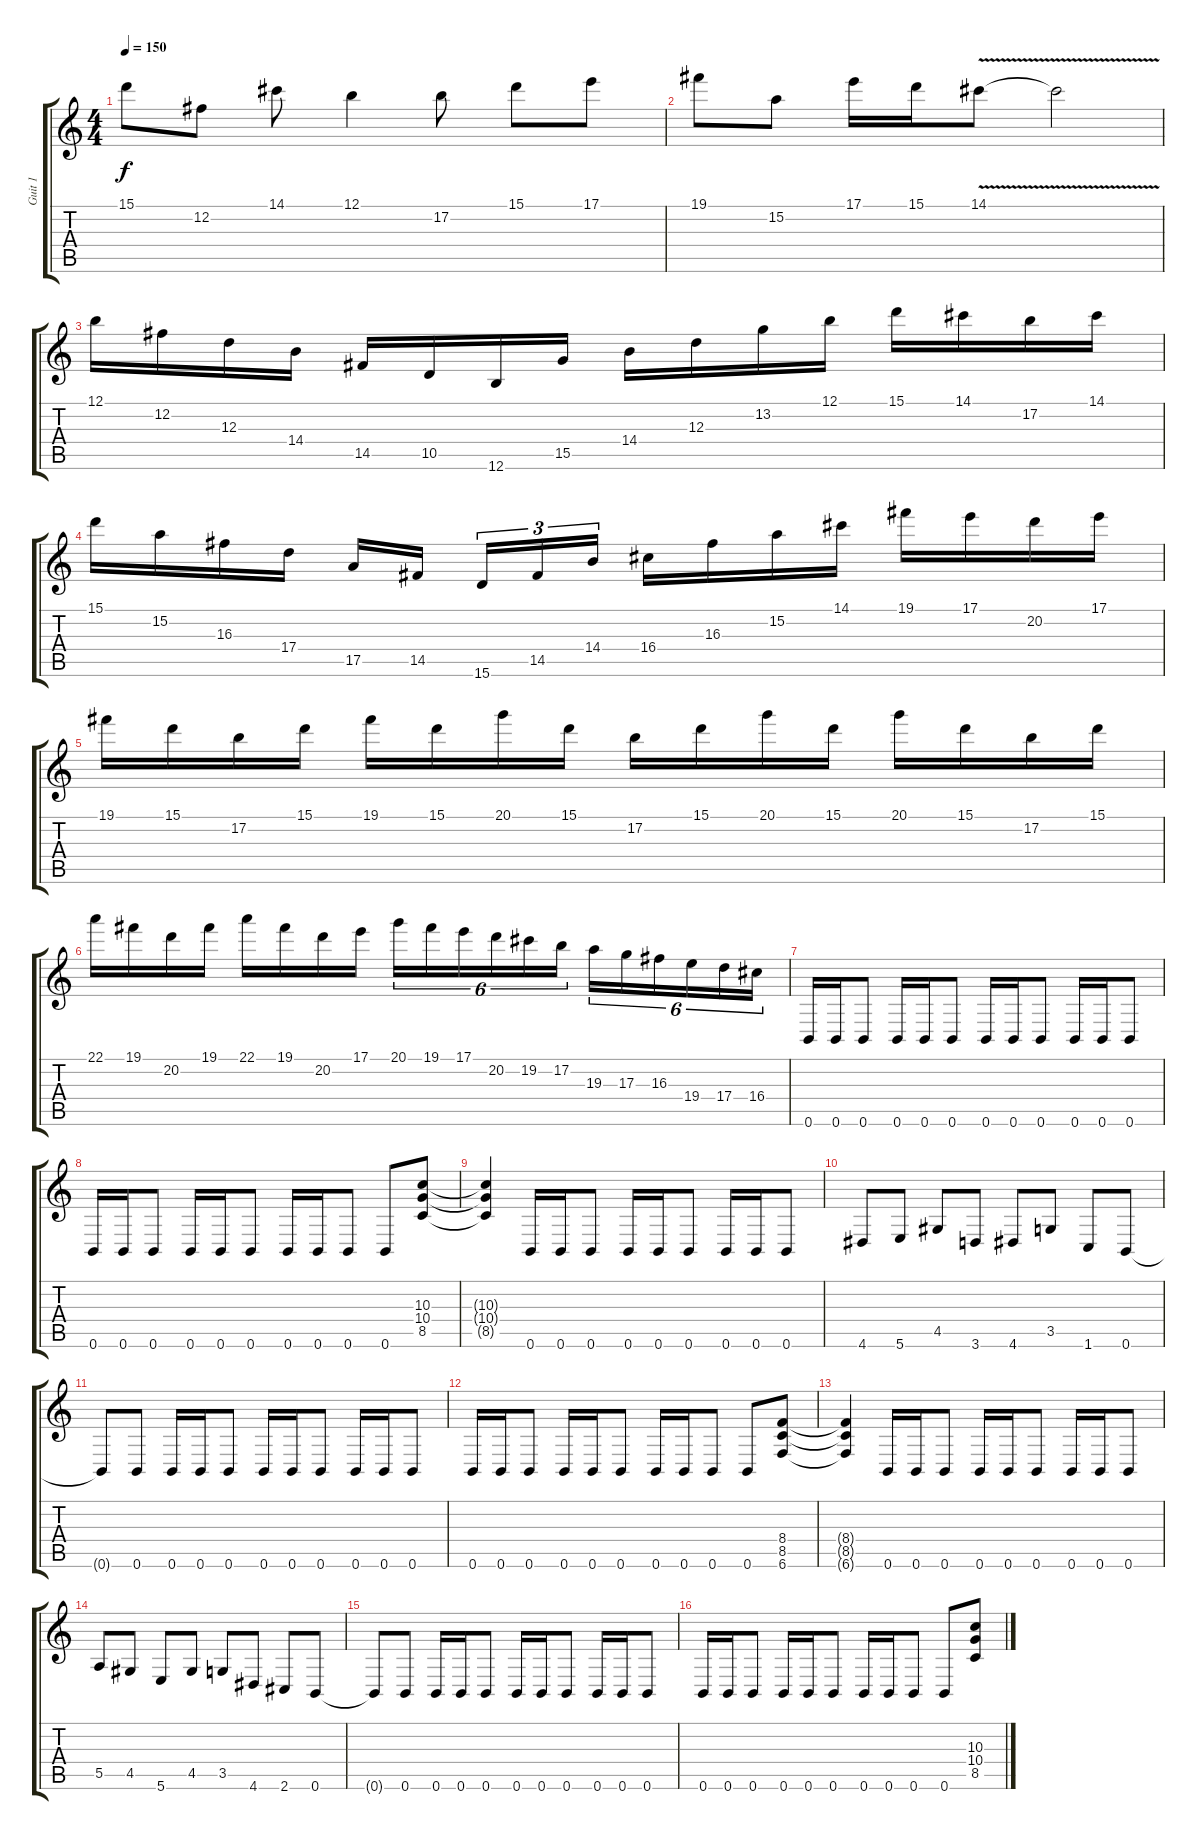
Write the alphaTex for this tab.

\track ("Guit 1" "Guit 1") {instrument distortionguitar}
\staff {score tabs}
\tuning (B3 Gb3 D3 A2 E2 B1) {hide}
\ts (4 4)
\tempo 150
\clef g2
\ks c
15.1.8{dy f} 12.2.8 14.1.8 12.1.4 17.2.8 15.1.8 17.1.8 |
19.1.8 15.2.8 17.1.16 15.1.16 14.1{v}.8 14.1{t}.2 |
12.1.16 12.2.16 12.3.16 14.4.16 14.5.16 10.5.16 12.6.16 15.5.16 14.4.16 12.3.16 13.2.16 12.1.16 15.1.16 14.1.16 17.2.16 14.1.16 |
15.1.16 15.2.16 16.3.16 17.4.16 17.5.16 14.5.16 15.6.16{tu (3 2)} 14.5.16{tu (3 2)} 14.4.16{tu (3 2)} 16.4.16 16.3.16 15.2.16 14.1.16 19.1.16 17.1.16 20.2.16 17.1.16 |
19.1.16 15.1.16 17.2.16 15.1.16 19.1.16 15.1.16 20.1.16 15.1.16 17.2.16 15.1.16 20.1.16 15.1.16 20.1.16 15.1.16 17.2.16 15.1.16 |
22.1.16 19.1.16 20.2.16 19.1.16 22.1.16 19.1.16 20.2.16 17.1.16 20.1.16{tu (6 4)} 19.1.16{tu (6 4)} 17.1.16{tu (6 4)} 20.2.16{tu (6 4)} 19.2.16{tu (6 4)} 17.2.16{tu (6 4)} 19.3.16{tu (6 4)} 17.3.16{tu (6 4)} 16.3.16{tu (6 4)} 19.4.16{tu (6 4)} 17.4.16{tu (6 4)} 16.4.16{tu (6 4)} |
0.6.16 0.6.16 0.6.8 0.6.16 0.6.16 0.6.8 0.6.16 0.6.16 0.6.8 0.6.16 0.6.16 0.6.8 |
0.6.16 0.6.16 0.6.8 0.6.16 0.6.16 0.6.8 0.6.16 0.6.16 0.6.8 0.6.8 (10.3 10.4 8.5).8 |
(10.3{t} 10.4{t} 8.5{t}).4 0.6.16 0.6.16 0.6.8 0.6.16 0.6.16 0.6.8 0.6.16 0.6.16 0.6.8 |
4.6.8 5.6.8 4.5.8 3.6.8 4.6.8 3.5.8 1.6.8 0.6.8 |
0.6{t}.8 0.6.8 0.6.16 0.6.16 0.6.8 0.6.16 0.6.16 0.6.8 0.6.16 0.6.16 0.6.8 |
0.6.16 0.6.16 0.6.8 0.6.16 0.6.16 0.6.8 0.6.16 0.6.16 0.6.8 0.6.8 (8.4 8.5 6.6).8 |
(8.4{t} 8.5{t} 6.6{t}).4 0.6.16 0.6.16 0.6.8 0.6.16 0.6.16 0.6.8 0.6.16 0.6.16 0.6.8 |
5.5.8 4.5.8 5.6.8 4.5.8 3.5.8 4.6.8 2.6.8 0.6.8 |
0.6{t}.8 0.6.8 0.6.16 0.6.16 0.6.8 0.6.16 0.6.16 0.6.8 0.6.16 0.6.16 0.6.8 |
0.6.16 0.6.16 0.6.8 0.6.16 0.6.16 0.6.8 0.6.16 0.6.16 0.6.8 0.6.8 (10.3 10.4 8.5).8
